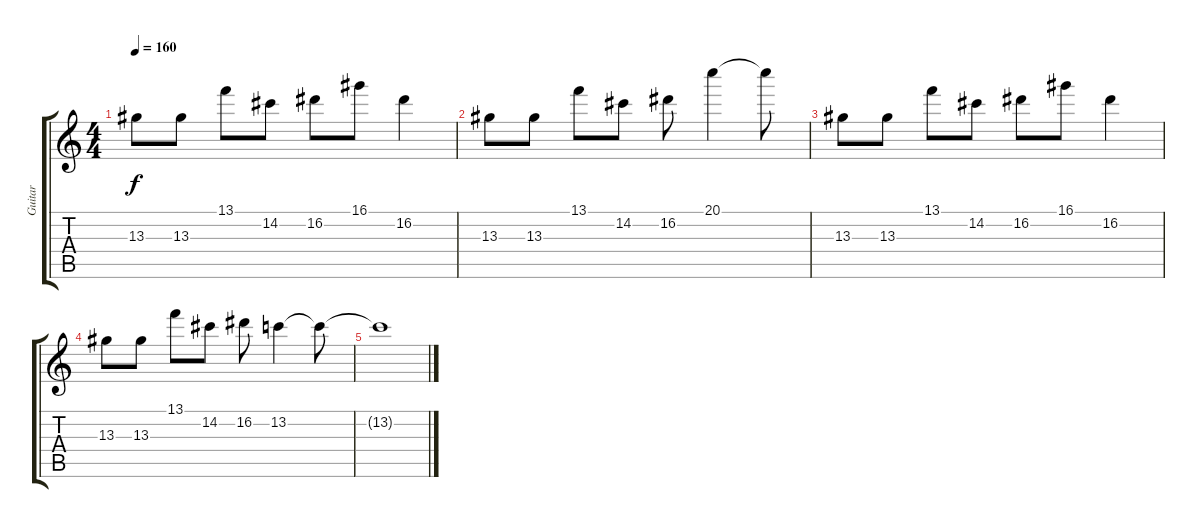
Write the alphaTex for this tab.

\track ("Guitar" "Guitar") {instrument overdrivenguitar}
\staff {score tabs}
\tuning (E4 B3 G3 D3 A2 E2) {hide}
\ts (4 4)
\tempo 160
\clef g2
\ks c
13.3.8{dy f volume 6} 13.3.8 13.1.8 14.2.8 16.2.8 16.1.8 16.2.4 |
13.3.8 13.3.8 13.1.8 14.2.8 16.2.8 20.1.4 20.1{t}.8 |
13.3.8{volume 0} 13.3.8 13.1.8 14.2.8 16.2.8 16.1.8 16.2.4 |
13.3.8 13.3.8 13.1.8 14.2.8 16.2.8 13.2.4 13.2{t}.8 |
13.2{t}.1
